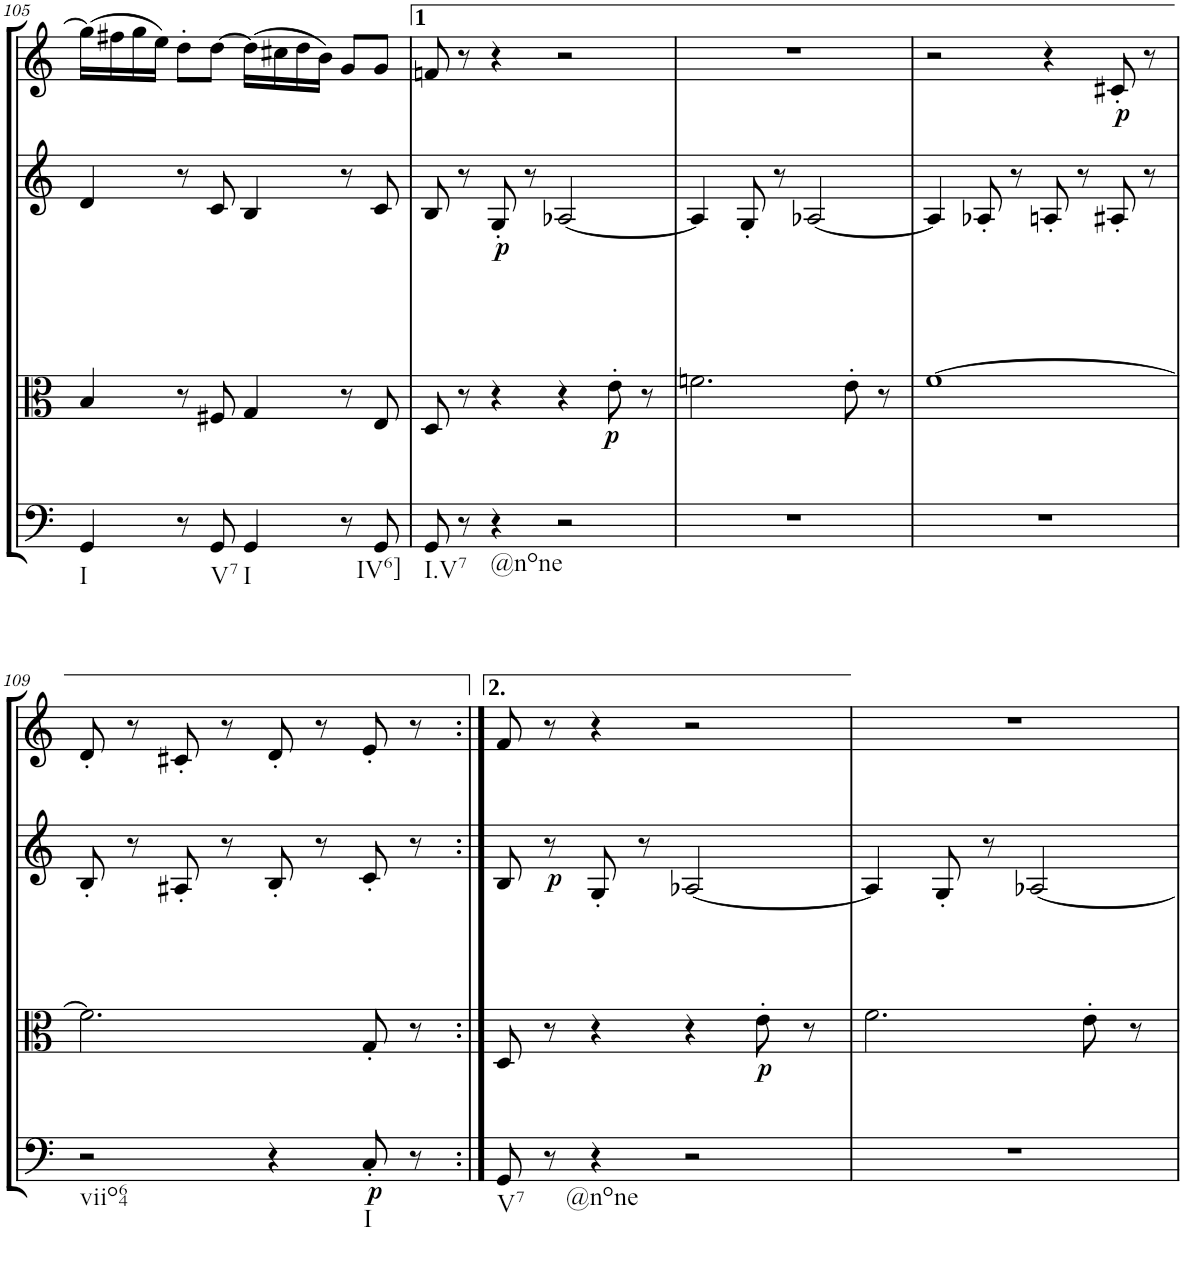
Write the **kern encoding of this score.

**kern	**dynam	**kern	**dynam	**kern	**kern	**dynam
*part4	*part4	*part3	*part3	*part2	*part1	*part1
*staff4	*staff4	*staff3	*staff3	*staff2	*staff1	*staff1
*I"Cello	*	*I"Viola	*	*I"2nd Violin	*I"1st Violin	*
*	*	*I'Vla	*	*I'Vln	*I'Vln	*
!!LO:PB:g=z
*clefF4	*	*clefC3	*	*clefG2	*clefG2	*
*k[]	*	*k[]	*	*k[]	*k[]	*
*M4/4	*	*M4/4	*	*M4/4	*M4/4	*
*met(c)	*	*met(c)	*	*met(c)	*met(c)	*
=105	=105	=105	=105	=105	=105	=105
!LO:TX:b:t=I	!	!	!	!	!	!
4GG/	.	4B/	.	4d/	(16gg\LL]	.
.	.	.	.	.	16ff#X\	.
.	.	.	.	.	16gg\	.
.	.	.	.	.	16ee\JJ)	.
8r	.	8r	.	8r	8dd'\L	.
!LO:TX:b:t=V7	!	!	!	!	!	!
8GG/	.	8F#X/	.	8c/	[8dd\J	.
!LO:TX:b:t=I	!	!	!	!	!	!
4GG/	.	4G/	.	4B/	(16dd\LL]	.
.	.	.	.	.	16cc#X\	.
.	.	.	.	.	16dd\	.
.	.	.	.	.	16b\JJ)	.
8r	.	8r	.	8r	8g/L	.
!LO:TX:b:t=IV6]	!	!	!	!	!	!
8GG/	.	8E/	.	8c/	8g/J	.
=106	=106	=106	=106	=106	=106	=106
!LO:TX:b:t=I.V7	!	!	!	!	!	!
8GG/	.	8D/	.	8B/	8fn/	.
8r	.	8r	.	8r	8r	.
!LO:TX:b:t=@none	!	!	!	!	!	!
!	!	!	!LO:DY:a	!	!	!
4r	.	4r	p	8G'/	4r	.
.	.	.	.	8r	.	.
2r	.	4r	.	[2A-X/	2r	.
!	!	!	!LO:DY:b	!	!	!
.	.	8e'\	p	.	.	.
.	.	8r	.	.	.	.
=107	=107	=107	=107	=107	=107	=107
1r	.	2.fn\	.	4A-/]	1r	.
.	.	.	.	8G'/	.	.
.	.	.	.	8r	.	.
.	.	.	.	[2A-X/	.	.
.	.	8e'\	.	.	.	.
.	.	8r	.	.	.	.
=108	=108	=108	=108	=108	=108	=108
1r	.	[1f	.	4A-/]	2r	.
.	.	.	.	8A-X'/	.	.
.	.	.	.	8r	.	.
.	.	.	.	8An'/	4r	.
.	.	.	.	8r	.	.
!	!	!	!	!	!	!LO:DY:b
.	.	.	.	8A#X'/	8c#X'/	p
.	.	.	.	8r	8r	.
!!LO:LB:g=z
=109	=109	=109	=109	=109	=109	=109
!LO:TX:b:t=viio64	!	!	!	!	!	!
2r	.	2.f\]	.	8B'/	8d'/	.
.	.	.	.	8r	8r	.
.	.	.	.	8A#X'/	8c#X'/	.
.	.	.	.	8r	8r	.
4r	.	.	.	8B'/	8d'/	.
.	.	.	.	8r	8r	.
!LO:TX:b:t=I	!	!	!	!	!	!
!	!LO:DY:b	!	!	!	!	!
8C'/	p	8G'/	.	8c'/	8e'/	.
8r	.	8r	.	8r	8r	.
=110:|!	=110:|!	=110:|!	=110:|!	=110:|!	=110:|!	=110:|!
!LO:TX:b:t=V7	!	!	!	!	!	!
8GG/	.	8D/	.	8B/	8f/	.
!LO:TX:b:t=@none	!	!	!	!	!	!
!	!	!	!LO:DY:a	!	!	!
8r	.	8r	p	8r	8r	.
4r	.	4r	.	8G'/	4r	.
.	.	.	.	8r	.	.
2r	.	4r	.	[2A-X/	2r	.
!	!	!	!LO:DY:b	!	!	!
.	.	8e'\	p	.	.	.
.	.	8r	.	.	.	.
=111	=111	=111	=111	=111	=111	=111
1r	.	2.f\	.	4A-/]	1r	.
.	.	.	.	8G'/	.	.
.	.	.	.	8r	.	.
.	.	.	.	[2A-X/	.	.
.	.	8e'\	.	.	.	.
.	.	8r	.	.	.	.
=	=	=	=	=	=	=
*-	*-	*-	*-	*-	*-	*-
